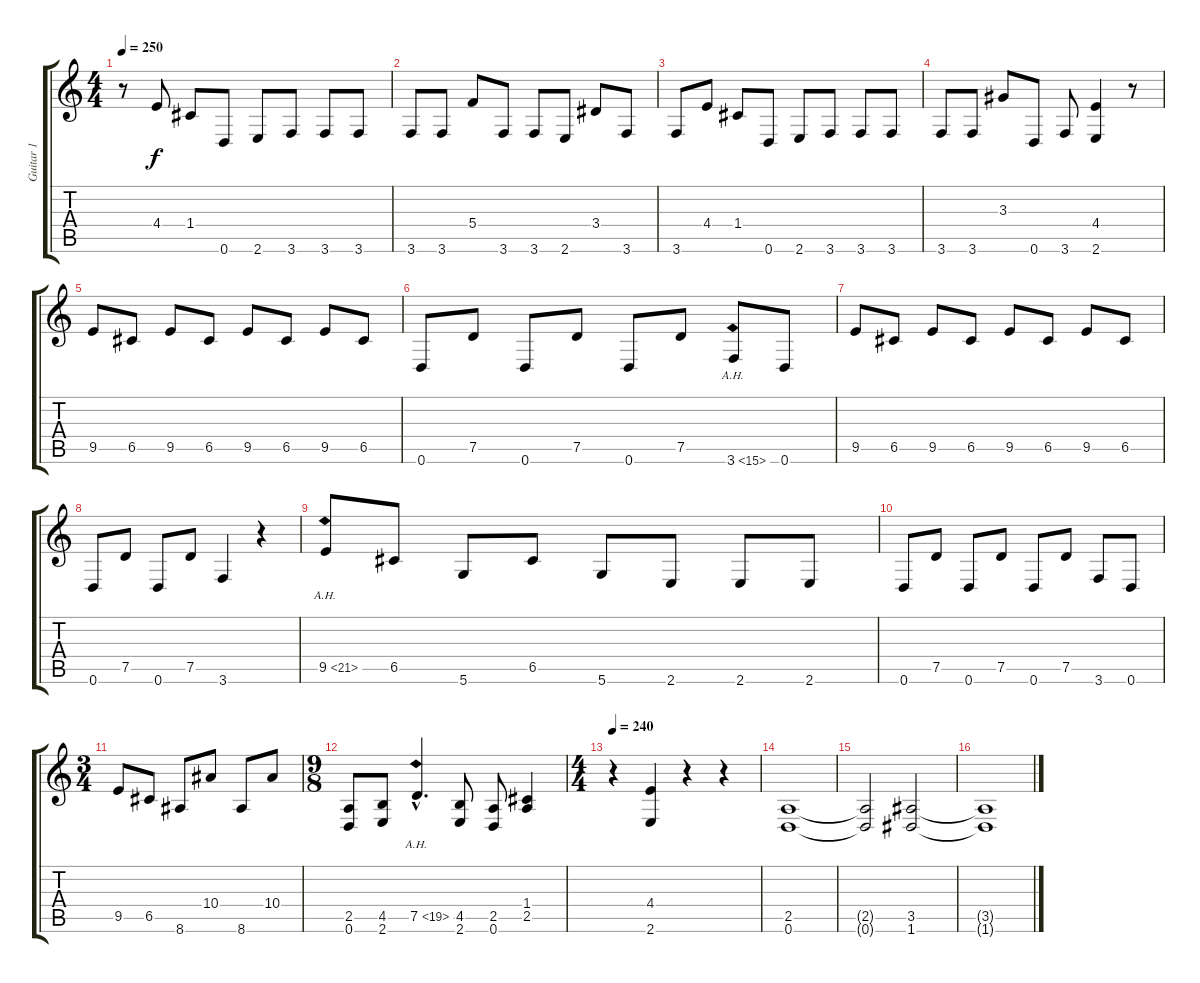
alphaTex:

\track ("Guitar 1" "Guitar 1") {instrument distortionguitar}
\staff {score tabs}
\tuning (D4 A3 F3 C3 G2 D2) {hide}
\ts (4 4)
\tempo 250
\clef g2
\ks c
r.8{dy f} 4.4.8 1.4.8 0.6.8 2.6.8 3.6.8 3.6.8 3.6.8 |
3.6.8 3.6.8 5.4.8 3.6.8 3.6.8 2.6.8 3.4.8 3.6.8 |
3.6.8 4.4.8 1.4.8 0.6.8 2.6.8 3.6.8 3.6.8 3.6.8 |
3.6.8 3.6.8 3.3.8 0.6.8 3.6.8 (4.4 2.6).4 r.8 |
9.5.8 6.5.8 9.5.8 6.5.8 9.5.8 6.5.8 9.5.8 6.5.8 |
0.6.8 7.5.8 0.6.8 7.5.8 0.6.8 7.5.8 3.6{ah 12}.8 0.6.8 |
9.5.8 6.5.8 9.5.8 6.5.8 9.5.8 6.5.8 9.5.8 6.5.8 |
0.6.8 7.5.8 0.6.8 7.5.8 3.6.4 r.4 |
9.5{ah 12}.8 6.5.8 5.6.8 6.5.8 5.6.8 2.6.8 2.6.8 2.6.8 |
0.6.8 7.5.8 0.6.8 7.5.8 0.6.8 7.5.8 3.6.8 0.6.8 |
\ts (3 4)
9.5.8 6.5.8 8.6.8 10.4.8 8.6.8 10.4.8 |
\ts (9 8)
(2.5 0.6).8 (4.5 2.6).8 7.5{ah 12 hac}.4{d} (4.5 2.6).8 (2.5 0.6).8 (1.4 2.5).4 |
\ts (4 4)
\tempo 240
r.4 (4.4 2.6).4 r.4 r.4 |
(2.5 0.6).1 |
(2.5{t} 0.6{t}).2 (3.5 1.6).2 |
(3.5{t} 1.6{t}).1
